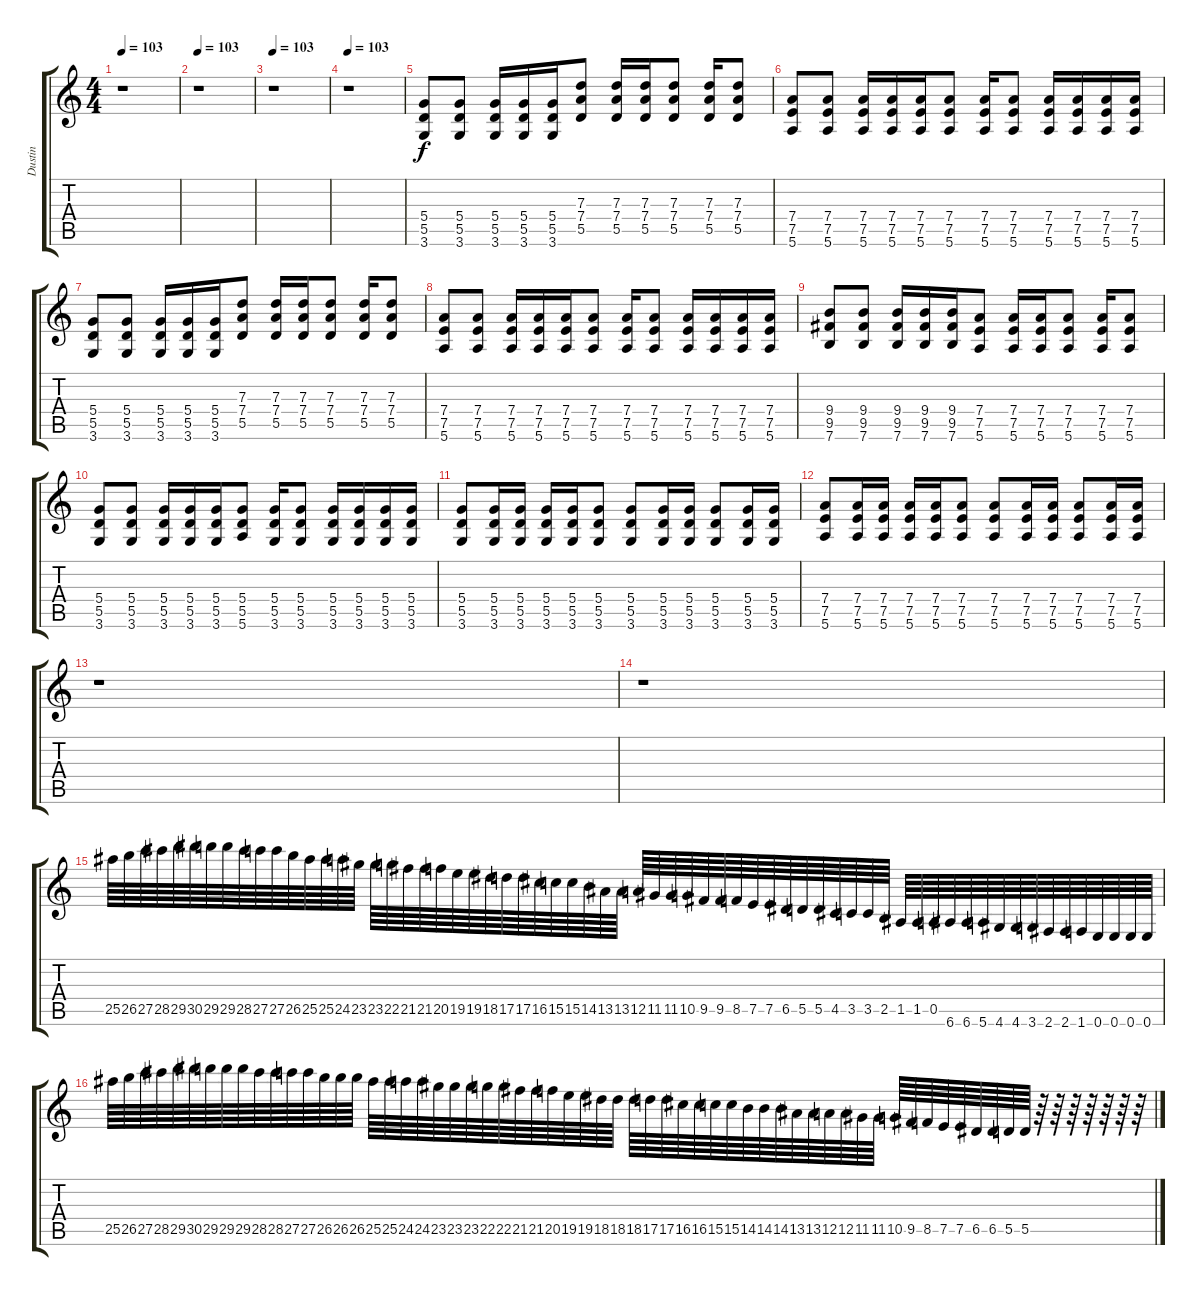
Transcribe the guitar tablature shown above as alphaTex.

\track ("Dustin" "Dustin") {instrument distortionguitar}
\staff {score tabs}
\tuning (E4 B3 G3 D3 A2 E2) {hide}
\ts (4 4)
\tempo 103
\clef g2
\ks c
r.1{dy f} |
\tempo 103
r.1 |
\tempo 103
r.1 |
\tempo 103
r.1 |
(5.4 5.5 3.6).8 (5.4 5.5 3.6).8 (5.4 5.5 3.6).16 (5.4 5.5 3.6).16 (5.4 5.5 3.6).16 (7.3 7.4 5.5).8 (7.3 7.4 5.5).16 (7.3 7.4 5.5).16 (7.3 7.4 5.5).8 (7.3 7.4 5.5).16 (7.3 7.4 5.5).8 |
(7.4 7.5 5.6).8 (7.4 7.5 5.6).8 (7.4 7.5 5.6).16 (7.4 7.5 5.6).16 (7.4 7.5 5.6).16 (7.4 7.5 5.6).8 (7.4 7.5 5.6).16 (7.4 7.5 5.6).8 (7.4 7.5 5.6).16 (7.4 7.5 5.6).16 (7.4 7.5 5.6).16 (7.4 7.5 5.6).16 |
(5.4 5.5 3.6).8 (5.4 5.5 3.6).8 (5.4 5.5 3.6).16 (5.4 5.5 3.6).16 (5.4 5.5 3.6).16 (7.3 7.4 5.5).8 (7.3 7.4 5.5).16 (7.3 7.4 5.5).16 (7.3 7.4 5.5).8 (7.3 7.4 5.5).16 (7.3 7.4 5.5).8 |
(7.4 7.5 5.6).8 (7.4 7.5 5.6).8 (7.4 7.5 5.6).16 (7.4 7.5 5.6).16 (7.4 7.5 5.6).16 (7.4 7.5 5.6).8 (7.4 7.5 5.6).16 (7.4 7.5 5.6).8 (7.4 7.5 5.6).16 (7.4 7.5 5.6).16 (7.4 7.5 5.6).16 (7.4 7.5 5.6).16 |
(9.4 9.5 7.6).8 (9.4 9.5 7.6).8 (9.4 9.5 7.6).16 (9.4 9.5 7.6).16 (9.4 9.5 7.6).16 (7.4 7.5 5.6).8 (7.4 7.5 5.6).16 (7.4 7.5 5.6).16 (7.4 7.5 5.6).8 (7.4 7.5 5.6).16 (7.4 7.5 5.6).8 |
(5.4 5.5 3.6).8 (5.4 5.5 3.6).8 (5.4 5.5 3.6).16 (5.4 5.5 3.6).16 (5.4 5.5 3.6).16 (5.4 5.5 5.6).8 (5.4 5.5 3.6).16 (5.4 5.5 3.6).8 (5.4 5.5 3.6).16 (5.4 5.5 3.6).16 (5.4 5.5 3.6).16 (5.4 5.5 3.6).16 |
(5.4 5.5 3.6).8 (5.4 5.5 3.6).16 (5.4 5.5 3.6).16 (5.4 5.5 3.6).16 (5.4 5.5 3.6).16 (5.4 5.5 3.6).8 (5.4 5.5 3.6).8 (5.4 5.5 3.6).16 (5.4 5.5 3.6).16 (5.4 5.5 3.6).8 (5.4 5.5 3.6).16 (5.4 5.5 3.6).16 |
(7.4 7.5 5.6).8 (7.4 7.5 5.6).16 (7.4 7.5 5.6).16 (7.4 7.5 5.6).16 (7.4 7.5 5.6).16 (7.4 7.5 5.6).8 (7.4 7.5 5.6).8 (7.4 7.5 5.6).16 (7.4 7.5 5.6).16 (7.4 7.5 5.6).8 (7.4 7.5 5.6).16 (7.4 7.5 5.6).16 |
r.1 |
r.1 |
25.5.64{volume 16 instrument guitarfretnoise} 26.5.64 27.5.64 28.5.64 29.5.64 30.5.64 29.5.64 29.5.64 28.5.64 27.5.64 27.5.64 26.5.64 25.5.64 25.5.64 24.5.64 23.5.64 23.5.64 22.5.64 21.5.64 21.5.64 20.5.64 19.5.64 19.5.64 18.5.64 17.5.64 17.5.64 16.5.64 15.5.64 15.5.64 14.5.64 13.5.64 13.5.64 12.5.64 11.5.64 11.5.64 10.5.64 9.5.64 9.5.64 8.5.64 7.5.64 7.5.64 6.5.64 5.5.64 5.5.64 4.5.64 3.5.64 3.5.64 2.5.64 1.5.64 1.5.64 0.5.64 6.6.64 6.6.64 5.6.64 4.6.64 4.6.64 3.6.64 2.6.64 2.6.64 1.6.64 0.6.64 0.6.64 0.6.64 0.6.64 |
25.5.64{instrument guitarfretnoise} 26.5.64 27.5.64 28.5.64 29.5.64 30.5.64 29.5.64 29.5.64 29.5.64 28.5.64 28.5.64 27.5.64 27.5.64 26.5.64 26.5.64 26.5.64 25.5.64 25.5.64 24.5.64 24.5.64 23.5.64 23.5.64 23.5.64 22.5.64 22.5.64 21.5.64 21.5.64 20.5.64 19.5.64 19.5.64 18.5.64 18.5.64 18.5.64 17.5.64 17.5.64 16.5.64 16.5.64 15.5.64 15.5.64 14.5.64 14.5.64 14.5.64 13.5.64 13.5.64 12.5.64 12.5.64 11.5.64 11.5.64 10.5.64 9.5.64 8.5.64 7.5.64 7.5.64 6.5.64 6.5.64 5.5.64 5.5.64 r.64 r.64 r.64 r.64 r.64 r.64 r.64
